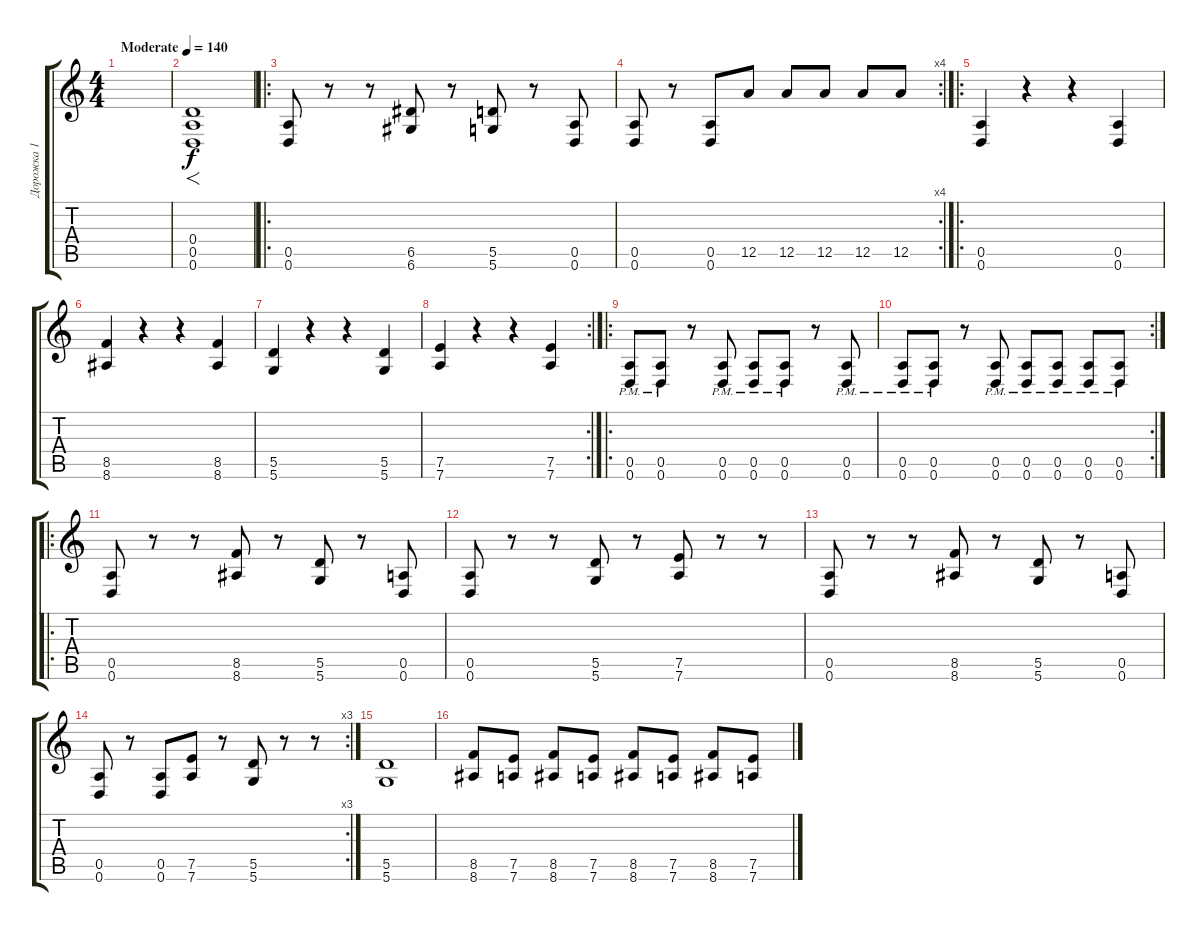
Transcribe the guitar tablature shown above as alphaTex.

\track ("Дорожка 1" "Дорожка 1") {instrument distortionguitar}
\staff {score tabs}
\tuning (E4 B3 G3 D3 A2 D2) {hide}
\ts (4 4)
\tempo (140 "Moderate")
\clef g2
\ks c
|
(0.4 0.5 0.6).1{f} |
\ro
(0.5 0.6).8 r.8 r.8 (6.5 6.6).8 r.8 (5.5 5.6).8 r.8 (0.5 0.6).8 |
\rc 4
(0.5 0.6).8 r.8 (0.5 0.6).8 12.5.8 12.5.8 12.5.8 12.5.8 12.5.8 |
\ro
(0.5 0.6).4 r.4 r.4 (0.5 0.6).4 |
(8.5 8.6).4 r.4 r.4 (8.5 8.6).4 |
(5.5 5.6).4 r.4 r.4 (5.5 5.6).4 |
\rc 2
(7.5 7.6).4 r.4 r.4 (7.5 7.6).4 |
\ro
(0.5{pm} 0.6{pm}).8 (0.5{pm} 0.6{pm}).8 r.8 (0.5{pm} 0.6{pm}).8 (0.5{pm} 0.6{pm}).8 (0.5{pm} 0.6{pm}).8 r.8 (0.5{pm} 0.6{pm}).8 |
\rc 2
(0.5{pm} 0.6{pm}).8 (0.5{pm} 0.6{pm}).8 r.8 (0.5{pm} 0.6{pm}).8 (0.5{pm} 0.6{pm}).8 (0.5{pm} 0.6{pm}).8 (0.5{pm} 0.6{pm}).8 (0.5{pm} 0.6{pm}).8 |
\ro
(0.5 0.6).8 r.8 r.8 (8.5 8.6).8 r.8 (5.5 5.6).8 r.8 (0.5 0.6).8 |
(0.5 0.6).8 r.8 r.8 (5.5 5.6).8 r.8 (7.5 7.6).8 r.8 r.8 |
(0.5 0.6).8 r.8 r.8 (8.5 8.6).8 r.8 (5.5 5.6).8 r.8 (0.5 0.6).8 |
\rc 3
(0.5 0.6).8 r.8 (0.5 0.6).8 (7.5 7.6).8 r.8 (5.5 5.6).8 r.8 r.8 |
(5.5 5.6).1 |
(8.5 8.6).8 (7.5 7.6).8 (8.5 8.6).8 (7.5 7.6).8 (8.5 8.6).8 (7.5 7.6).8 (8.5 8.6).8 (7.5 7.6).8
